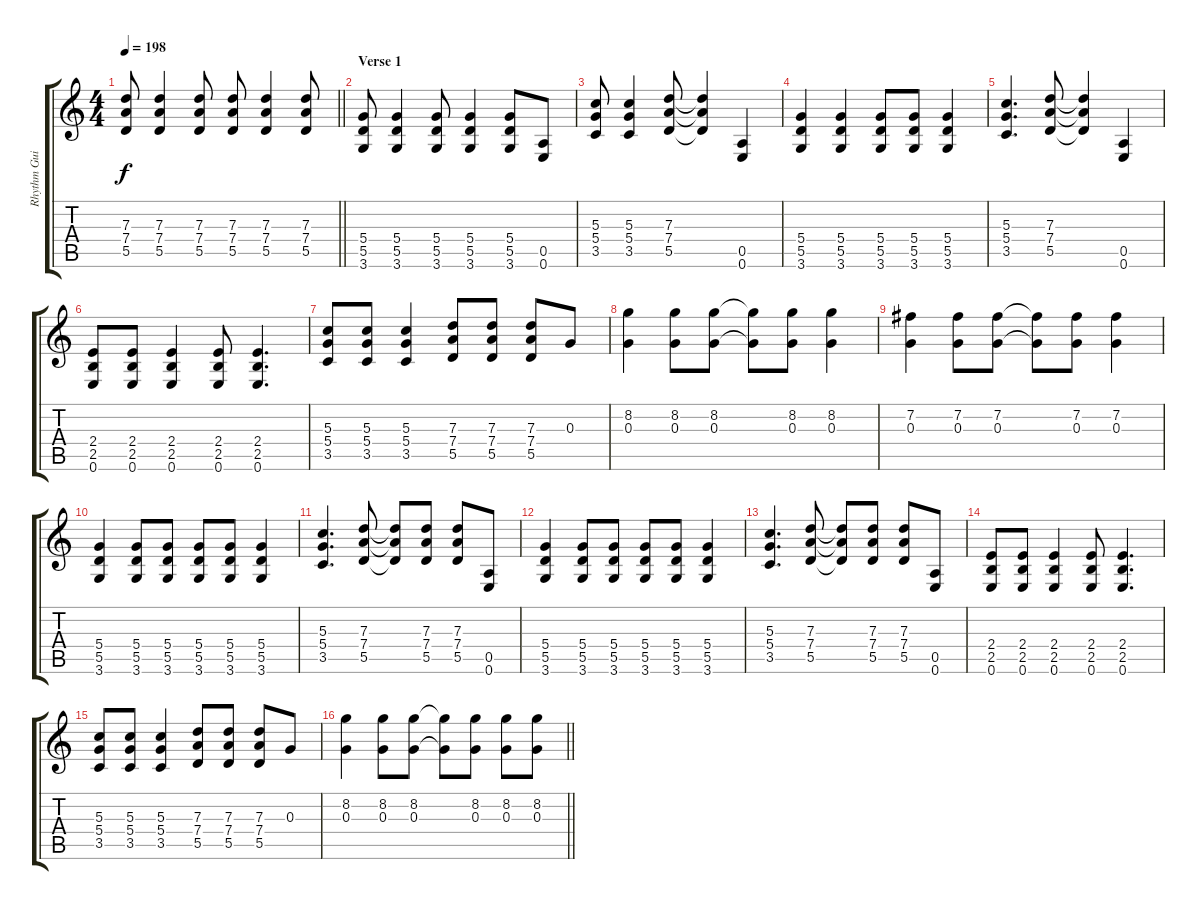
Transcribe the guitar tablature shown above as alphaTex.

\track ("Rhythm Guitar" "Rhythm Gui") {instrument distortionguitar}
\staff {score tabs}
\tuning (E4 B3 G3 D3 A2 E2) {hide}
\ts (4 4)
\tempo 198
\clef g2
\barLineRight lightlight
\ks c
(7.3 7.4 5.5).8{dy f} (7.3 7.4 5.5).4 (7.3 7.4 5.5).8 (7.3 7.4 5.5).8 (7.3 7.4 5.5).4 (7.3 7.4 5.5).8 |
\section ("" "Verse 1")
(5.4 5.5 3.6).8 (5.4 5.5 3.6).4 (5.4 5.5 3.6).8 (5.4 5.5 3.6).4 (5.4 5.5 3.6).8 (0.5 0.6).8 |
(5.3 5.4 3.5).8 (5.3 5.4 3.5).4 (7.3 7.4 5.5).8 (7.3{t} 7.4{t} 5.5{t}).4 (0.5 0.6).4 |
(5.4 5.5 3.6).4 (5.4 5.5 3.6).4 (5.4 5.5 3.6).8 (5.4 5.5 3.6).8 (5.4 5.5 3.6).4 |
(5.3 5.4 3.5).4{d} (7.3 7.4 5.5).8 (7.3{t} 7.4{t} 5.5{t}).4 (0.5 0.6).4 |
(2.4 2.5 0.6).8 (2.4 2.5 0.6).8 (2.4 2.5 0.6).4 (2.4 2.5 0.6).8 (2.4 2.5 0.6).4{d} |
(5.3 5.4 3.5).8 (5.3 5.4 3.5).8 (5.3 5.4 3.5).4 (7.3 7.4 5.5).8 (7.3 7.4 5.5).8 (7.3 7.4 5.5).8 0.3.8 |
(8.2 0.3).4 (8.2 0.3).8 (8.2 0.3).8 (8.2{t} 0.3{t}).8 (8.2 0.3).8 (8.2 0.3).4 |
(7.2 0.3).4 (7.2 0.3).8 (7.2 0.3).8 (7.2{t} 0.3{t}).8 (7.2 0.3).8 (7.2 0.3).4 |
(5.4 5.5 3.6).4 (5.4 5.5 3.6).8 (5.4 5.5 3.6).8 (5.4 5.5 3.6).8 (5.4 5.5 3.6).8 (5.4 5.5 3.6).4 |
(5.3 5.4 3.5).4{d} (7.3 7.4 5.5).8 (7.3{t} 7.4{t} 5.5{t}).8 (7.3 7.4 5.5).8 (7.3 7.4 5.5).8 (0.5 0.6).8 |
(5.4 5.5 3.6).4 (5.4 5.5 3.6).8 (5.4 5.5 3.6).8 (5.4 5.5 3.6).8 (5.4 5.5 3.6).8 (5.4 5.5 3.6).4 |
(5.3 5.4 3.5).4{d} (7.3 7.4 5.5).8 (7.3{t} 7.4{t} 5.5{t}).8 (7.3 7.4 5.5).8 (7.3 7.4 5.5).8 (0.5 0.6).8 |
(2.4 2.5 0.6).8 (2.4 2.5 0.6).8 (2.4 2.5 0.6).4 (2.4 2.5 0.6).8 (2.4 2.5 0.6).4{d} |
(5.3 5.4 3.5).8 (5.3 5.4 3.5).8 (5.3 5.4 3.5).4 (7.3 7.4 5.5).8 (7.3 7.4 5.5).8 (7.3 7.4 5.5).8 0.3.8 |
\barLineRight lightlight
(8.2 0.3).4 (8.2 0.3).8 (8.2 0.3).8 (8.2{t} 0.3{t}).8 (8.2 0.3).8 (8.2 0.3).8 (8.2 0.3).8
